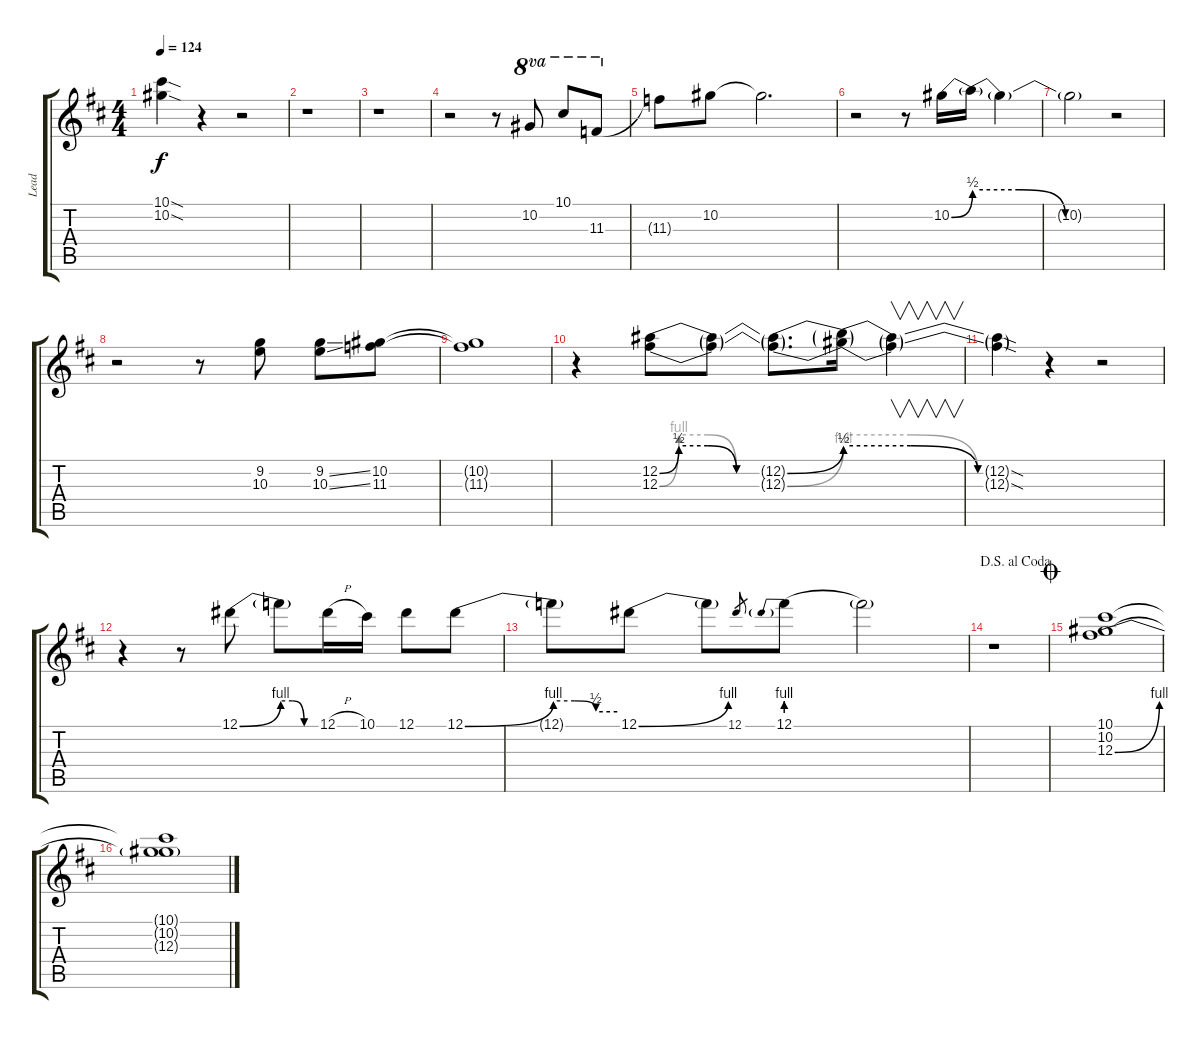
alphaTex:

\track ("Lead" "Lead") {instrument distortionguitar}
\staff {score tabs}
\tuning (Eb4 Bb3 Gb3 Db3 Ab2 Eb2) {hide}
\ts (4 4)
\tempo 124
\clef g2
\ks d
(10.1{sod} 10.2{sod}).4{dy f} r.4 r.2 |
r.1 |
r.1 |
r.2 r.8 10.2.8{ot 8va} 10.1.8{ot 8va} 11.3.8{ot 8va} |
11.3{t}.8 10.2.8 10.2{t}.2{d} |
r.2 r.8 10.2{be (bend 0 0 60 2)}.16 10.2{be (custom 0 2 20 2 40 0 60 0) t}.16 10.2{t}.4 |
10.2{t}.2 r.2 |
r.2 r.8 (9.2 10.3).8 (9.2{ss} 10.3{ss}).8 (10.2 11.3).8 |
(10.2{t} 11.3{t}).1 |
r.4 (12.2{be (custom 0 0 10 2 25 2 40 0 60 0)} 12.3{be (custom 0 0 10 4 25 4 40 0 60 0)}).8 (12.2{t} 12.3{t}).8 (12.2{be (bend 0 0 60 2) t} 12.3{be (bend 0 0 60 4) t}).8{d} (12.2{be (custom 0 2 20 2 40 0 60 0) t} 12.3{be (custom 0 4 20 4 40 0 60 0) t}).16 (12.2{t} 12.3{t}).4{v} |
(12.2{sod t} 12.3{sod t}).4 r.4 r.2 |
r.4 r.8 12.1{be (bend 0 0 60 4)}.8 12.1{be (custom 0 4 20 4 40 0 60 0) t}.8 12.1{h}.16 10.1.16 12.1.8 12.1{be (bend 0 0 60 4)}.8 |
12.1{be (custom 0 4 20 4 40 2 60 2) t}.8 12.1{be (bend 0 0 60 4)}.8 12.1{t}.8 12.1.8{gr} 12.1{be (prebend 0 4 60 4)}.8 12.1{t}.2 |
\jump dalsegnoalcoda
r.1 |
\jump coda
(10.1 10.2 12.3{be (bend 0 0 60 4)}).1 |
(10.1{t} 10.2{t} 12.3{t}).1
